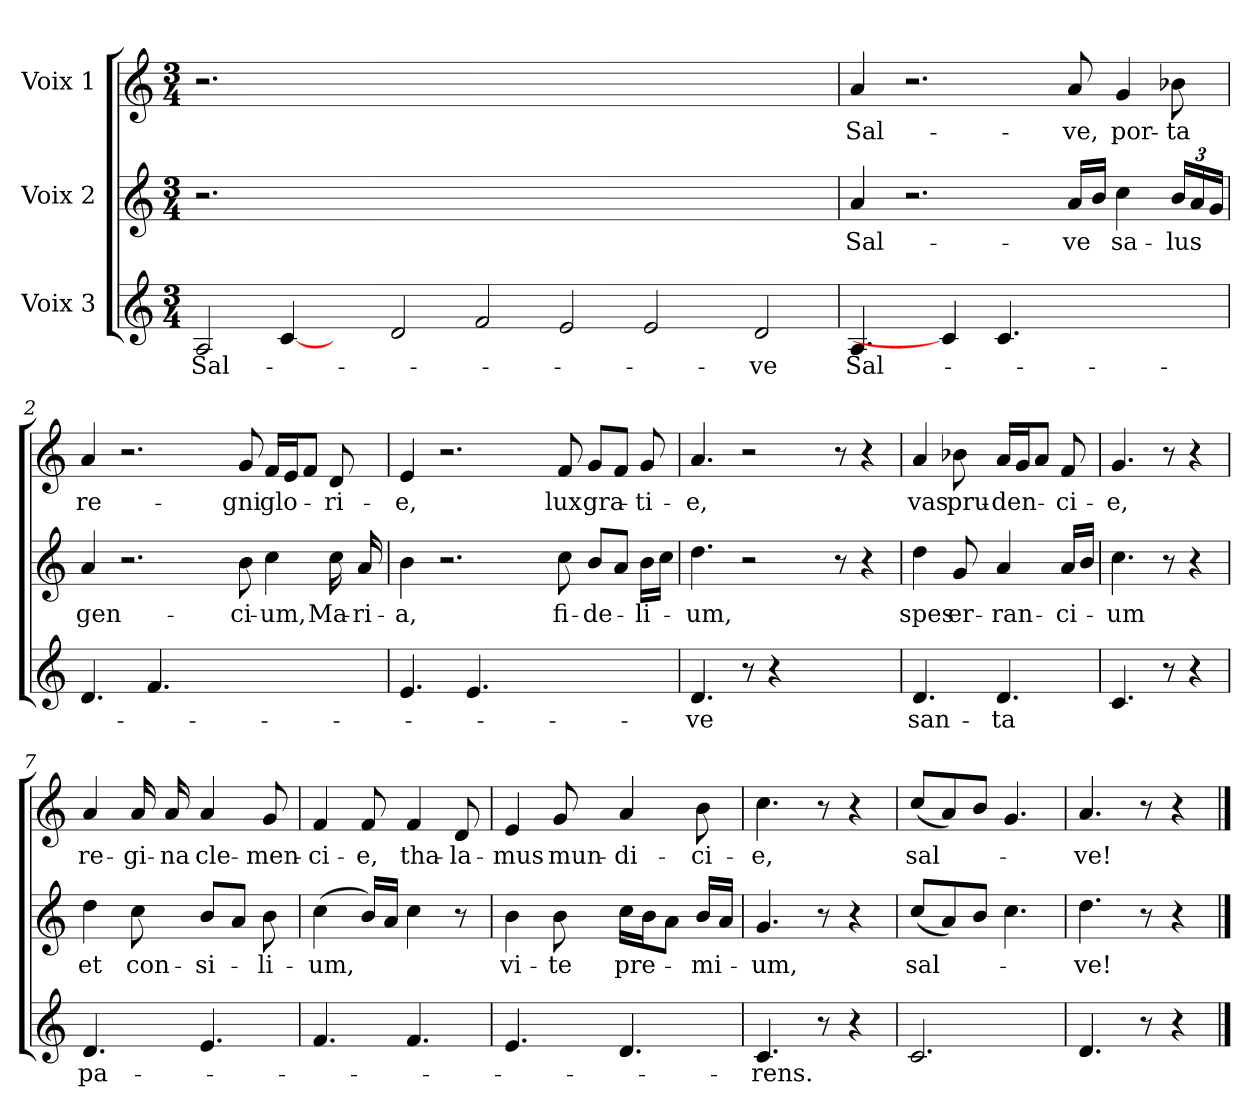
**kern	**text	**kern	**text	**kern	**text
*part3	*part3	*part2	*part2	*part1	*part1
*staff3	*staff3	*staff2	*staff2	*staff1	*staff1
*I"Voix 3	*	*I"Voix 2	*	*I"Voix 1	*
*clefG2	*	*clefG2	*	*clefG2	*
*k[]	*	*k[]	*	*k[]	*
*M3/4	*	*M3/4	*	*M3/4	*
=	=	=	=	=	=
!	!LO:LY:b	!	!	!	!
2A/	Sal-	2.r	.	2.r	.
[4c/	.	.	.	.	.
4ryy	.	0ryy	.	0ryy	.
2d/	.	.	.	.	.
2f/	.	.	.	.	.
2e/	.	.	.	.	.
2e/	.	.	.	.	.
.	.	2.ryy	.	2.ryy	.
!	!LO:LY:b	!	!	!	!
2d/	-ve	.	.	.	.
=1	=1	=1	=1	=1	=1
!	!LO:LY:b	!	!LO:LY:b	!	!LO:LY:b
4.A/	Sal-	4a/	Sal-	4a/	Sal-
.	.	2.r	.	2.r	.
4c/]	.	.	.	.	.
4.c/	.	.	.	.	.
!	!	!	!LO:LY:b	!	!LO:LY:b
2ryy	.	16a/LL	-ve	8a/	-ve,
.	.	16b/JJ	.	.	.
!	!	!	!LO:LY:b	!	!LO:LY:b
.	.	4cc\	sa-	4g/	por-
*	*	*Xbrackettup	*	*	*
!	!	!	!LO:LY:b	!	!LO:LY:b
.	.	24b/LL	-lus	8b-X\	-ta
.	.	24a/	.	.	.
.	.	24g/JJ	.	.	.
=2	=2	=2	=2	=2	=2
!	!	!	!LO:LY:b	!	!LO:LY:b
4.d/	.	4a/	gen-	4a/	re-
.	.	2.r	.	2.r	.
4.f/	.	.	.	.	.
2.ryy	.	.	.	.	.
!	!	!	!LO:LY:b	!	!LO:LY:b
.	.	8b\	-ci-	8g/	-gni
!	!	!	!LO:LY:b	!	!LO:LY:b
.	.	4cc\	-um,	16f/LL	glo-
.	.	.	.	16e/J	.
.	.	.	.	8f/J	.
!	!	!	!LO:LY:b	!	!LO:LY:b
.	.	16cc\	Ma-	8d/	-ri-
!	!	!	!LO:LY:b	!	!
.	.	16a/	-ri-	.	.
=3	=3	=3	=3	=3	=3
!	!	!	!LO:LY:b	!	!LO:LY:b
4.e/	.	4b\	-a,	4e/	-e,
.	.	2.r	.	2.r	.
4.e/	.	.	.	.	.
2.ryy	.	.	.	.	.
!	!	!	!LO:LY:b	!	!LO:LY:b
.	.	8cc\	fi-	8f/	lux
!	!	!	!LO:LY:b	!	!LO:LY:b
.	.	8b/L	-de-	8g/L	gra-
.	.	8a/J	.	8f/J	.
!	!	!	!LO:LY:b	!	!LO:LY:b
.	.	16b\LL	-li-	8g/	-ti-
.	.	16cc\JJ	.	.	.
=4	=4	=4	=4	=4	=4
!	!LO:LY:b	!	!LO:LY:b	!	!LO:LY:b
4.d/	-ve	4.dd\	-um,	4.a/	-e,
8r	.	2r	.	2r	.
4r	.	.	.	.	.
2ryy	.	.	.	.	.
.	.	8r	.	8r	.
.	.	4r	.	4r	.
=5	=5	=5	=5	=5	=5
!	!LO:LY:b	!	!LO:LY:b	!	!LO:LY:b
4.d/	san-	4dd\	spes	4a/	vas
!	!	!	!LO:LY:b	!	!LO:LY:b
.	.	8g/	er-	8b-X\	pru-
!	!LO:LY:b	!	!LO:LY:b	!	!LO:LY:b
4.d/	-ta	4a/	-ran-	16a/LL	-den-
.	.	.	.	16g/J	.
.	.	.	.	8a/J	.
!	!	!	!LO:LY:b	!	!LO:LY:b
.	.	16a/LL	-ci-	8f/	-ci-
.	.	16b/JJ	.	.	.
=6	=6	=6	=6	=6	=6
!	!	!	!LO:LY:b	!	!LO:LY:b
4.c/	.	4.cc\	-um	4.g/	-e,
8r	.	8r	.	8r	.
4r	.	4r	.	4r	.
!!LO:LB:g=z
=7	=7	=7	=7	=7	=7
!	!LO:LY:b	!	!LO:LY:b	!	!LO:LY:b
4.d/	pa-	4dd\	et	4a/	re-
!	!	!	!LO:LY:b	!	!LO:LY:b
.	.	8cc\	con-	16a/	-gi-
!	!	!	!	!	!LO:LY:b
.	.	.	.	16a/	-na
!	!	!	!LO:LY:b	!	!LO:LY:b
4.e/	.	8b/L	-si-	4a/	cle-
.	.	8a/J	.	.	.
!	!	!	!LO:LY:b	!	!LO:LY:b
.	.	8b\	-li-	8g/	-men-
=8	=8	=8	=8	=8	=8
!	!	!	!LO:LY:b	!	!LO:LY:b
4.f/	.	(>4cc\	-um,	4f/	-ci-
!	!	!	!	!	!LO:LY:b
.	.	16b/LL)	.	8f/	-e,
.	.	16a/JJ	.	.	.
!	!	!	!	!	!LO:LY:b
4.f/	.	4cc\	.	4f/	tha-
!	!	!	!	!	!LO:LY:b
.	.	8r	.	8d/	-la-
=9	=9	=9	=9	=9	=9
!	!	!	!LO:LY:b	!	!LO:LY:b
4.e/	.	4b\	vi-	4e/	-mus
!	!	!	!LO:LY:b	!	!LO:LY:b
.	.	8b\	-te	8g/	mun-
!	!	!	!LO:LY:b	!	!LO:LY:b
4.d/	.	16cc\LL	pre-	4a/	-di-
.	.	16b\J	.	.	.
.	.	8a\J	.	.	.
!	!	!	!LO:LY:b	!	!LO:LY:b
.	.	16b/LL	-mi-	8b\	-ci-
.	.	16a/JJ	.	.	.
=10	=10	=10	=10	=10	=10
!	!LO:LY:b	!	!LO:LY:b	!	!LO:LY:b
4.c/	-rens.	4.g/	-um,	4.cc\	-e,
8r	.	8r	.	8r	.
4r	.	4r	.	4r	.
=11	=11	=11	=11	=11	=11
!	!	!	!LO:LY:b	!	!LO:LY:b
2.c/	.	(<8cc/L	sal-	(<8cc/L	sal-
.	.	8a/)	.	8a/)	.
.	.	8b/J	.	8b/J	.
.	.	4.cc\	.	4.g/	.
=12	=12	=12	=12	=12	=12
!	!	!	!LO:LY:b	!	!LO:LY:b
4.d/	.	4.dd\	-ve!	4.a/	-ve!
8r	.	8r	.	8r	.
4r	.	4r	.	4r	.
==	==	==	==	==	==
*-	*-	*-	*-	*-	*-
